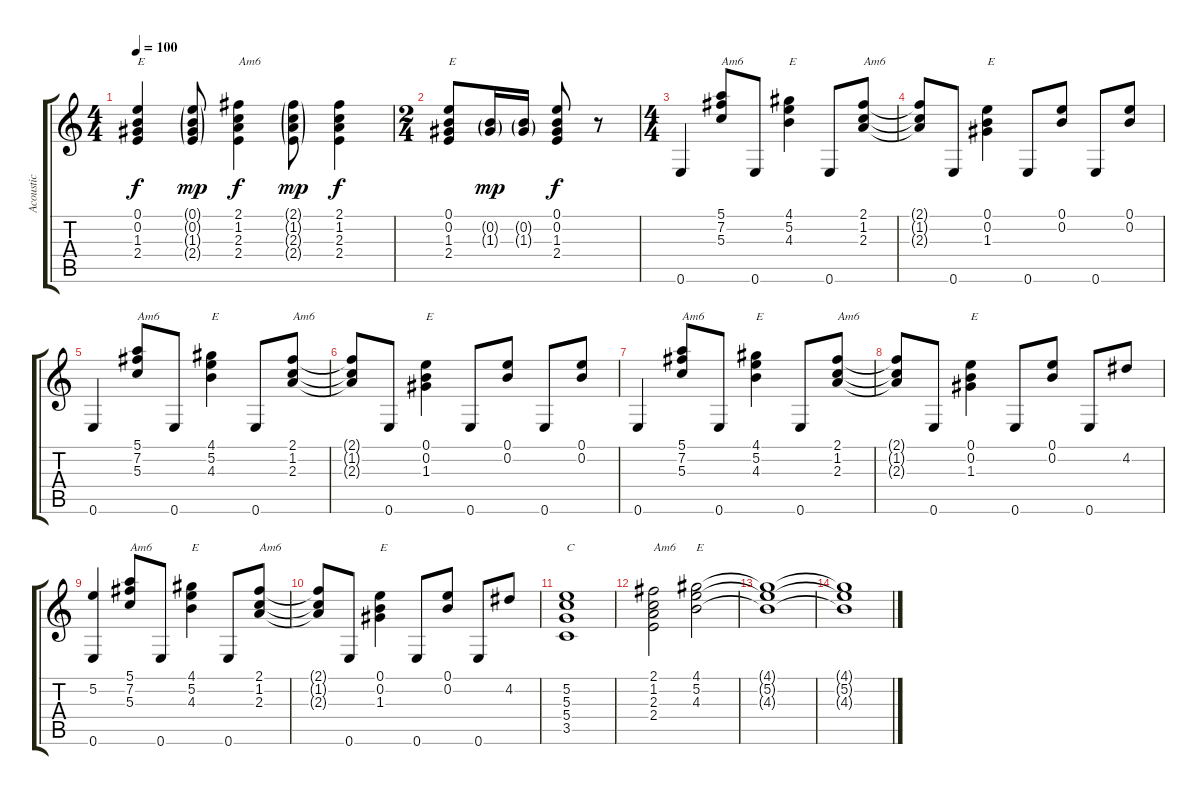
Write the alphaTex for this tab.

\track ("Acoustic" "Acoustic") {instrument acousticguitarsteel}
\staff {score tabs}
\tuning (E4 B3 G3 D3 A2 E2) {hide}
\ts (4 4)
\tempo 100
\clef g2
\ks c
(0.1 0.2 1.3 2.4).4{txt "E" dy f} (0.1{g} 0.2{g} 1.3{g} 2.4{g}).8{dy mp} (2.1 1.2 2.3 2.4).4{txt "Am6" dy f} (2.1{g} 1.2{g} 2.3{g} 2.4{g}).8{dy mp} (2.1 1.2 2.3 2.4).4{dy f} |
\ts (2 4)
(0.1 0.2 1.3 2.4).8{txt "E"} (0.2{g} 1.3{g}).16{dy mp} (0.2{g} 1.3{g}).16 (0.1 0.2 1.3 2.4).8{dy f} r.8 |
\ts (4 4)
0.6.4 (5.1 7.2 5.3).8{txt "Am6"} 0.6.8 (4.1 5.2 4.3).4{txt "E"} 0.6.8 (2.1 1.2 2.3).8{txt "Am6"} |
(2.1{t} 1.2{t} 2.3{t}).8 0.6.8 (0.1 0.2 1.3).4{txt "E"} 0.6.8 (0.1 0.2).8 0.6.8 (0.1 0.2).8 |
0.6.4 (5.1 7.2 5.3).8{txt "Am6"} 0.6.8 (4.1 5.2 4.3).4{txt "E"} 0.6.8 (2.1 1.2 2.3).8{txt "Am6"} |
(2.1{t} 1.2{t} 2.3{t}).8 0.6.8 (0.1 0.2 1.3).4{txt "E"} 0.6.8 (0.1 0.2).8 0.6.8 (0.1 0.2).8 |
0.6.4 (5.1 7.2 5.3).8{txt "Am6"} 0.6.8 (4.1 5.2 4.3).4{txt "E"} 0.6.8 (2.1 1.2 2.3).8{txt "Am6"} |
(2.1{t} 1.2{t} 2.3{t}).8 0.6.8 (0.1 0.2 1.3).4{txt "E"} 0.6.8 (0.1 0.2).8 0.6.8 4.2.8 |
(5.2 0.6).4 (5.1 7.2 5.3).8{txt "Am6"} 0.6.8 (4.1 5.2 4.3).4{txt "E"} 0.6.8 (2.1 1.2 2.3).8{txt "Am6"} |
(2.1{t} 1.2{t} 2.3{t}).8 0.6.8 (0.1 0.2 1.3).4{txt "E"} 0.6.8 (0.1 0.2).8 0.6.8 4.2.8 |
(5.2 5.3 5.4 3.5).1{txt "C"} |
(2.1 1.2 2.3 2.4).2{txt "Am6"} (4.1 5.2 4.3).2{txt "E"} |
(4.1{t} 5.2{t} 4.3{t}).1 |
(4.1{t} 5.2{t} 4.3{t}).1
